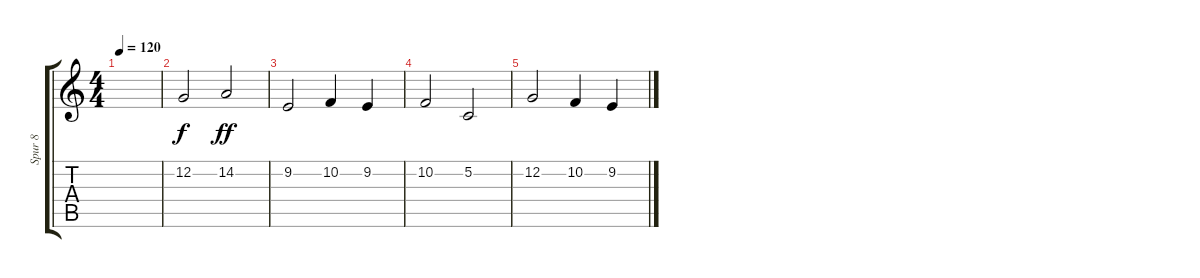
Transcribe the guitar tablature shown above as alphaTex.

\track ("Spur 8" "Spur 8") {instrument choiraahs}
\staff {score tabs}
\tuning (C4 G3 Eb3 Bb2 F2 C2) {hide}
\ts (4 4)
\tempo 120
\clef g2
\ks c
|
12.2.2{volume 9 instrument ocarina} 14.2.2{dy ff} |
9.2.2 10.2.4 9.2.4 |
10.2.2 5.2.2 |
12.2.2 10.2.4 9.2.4
